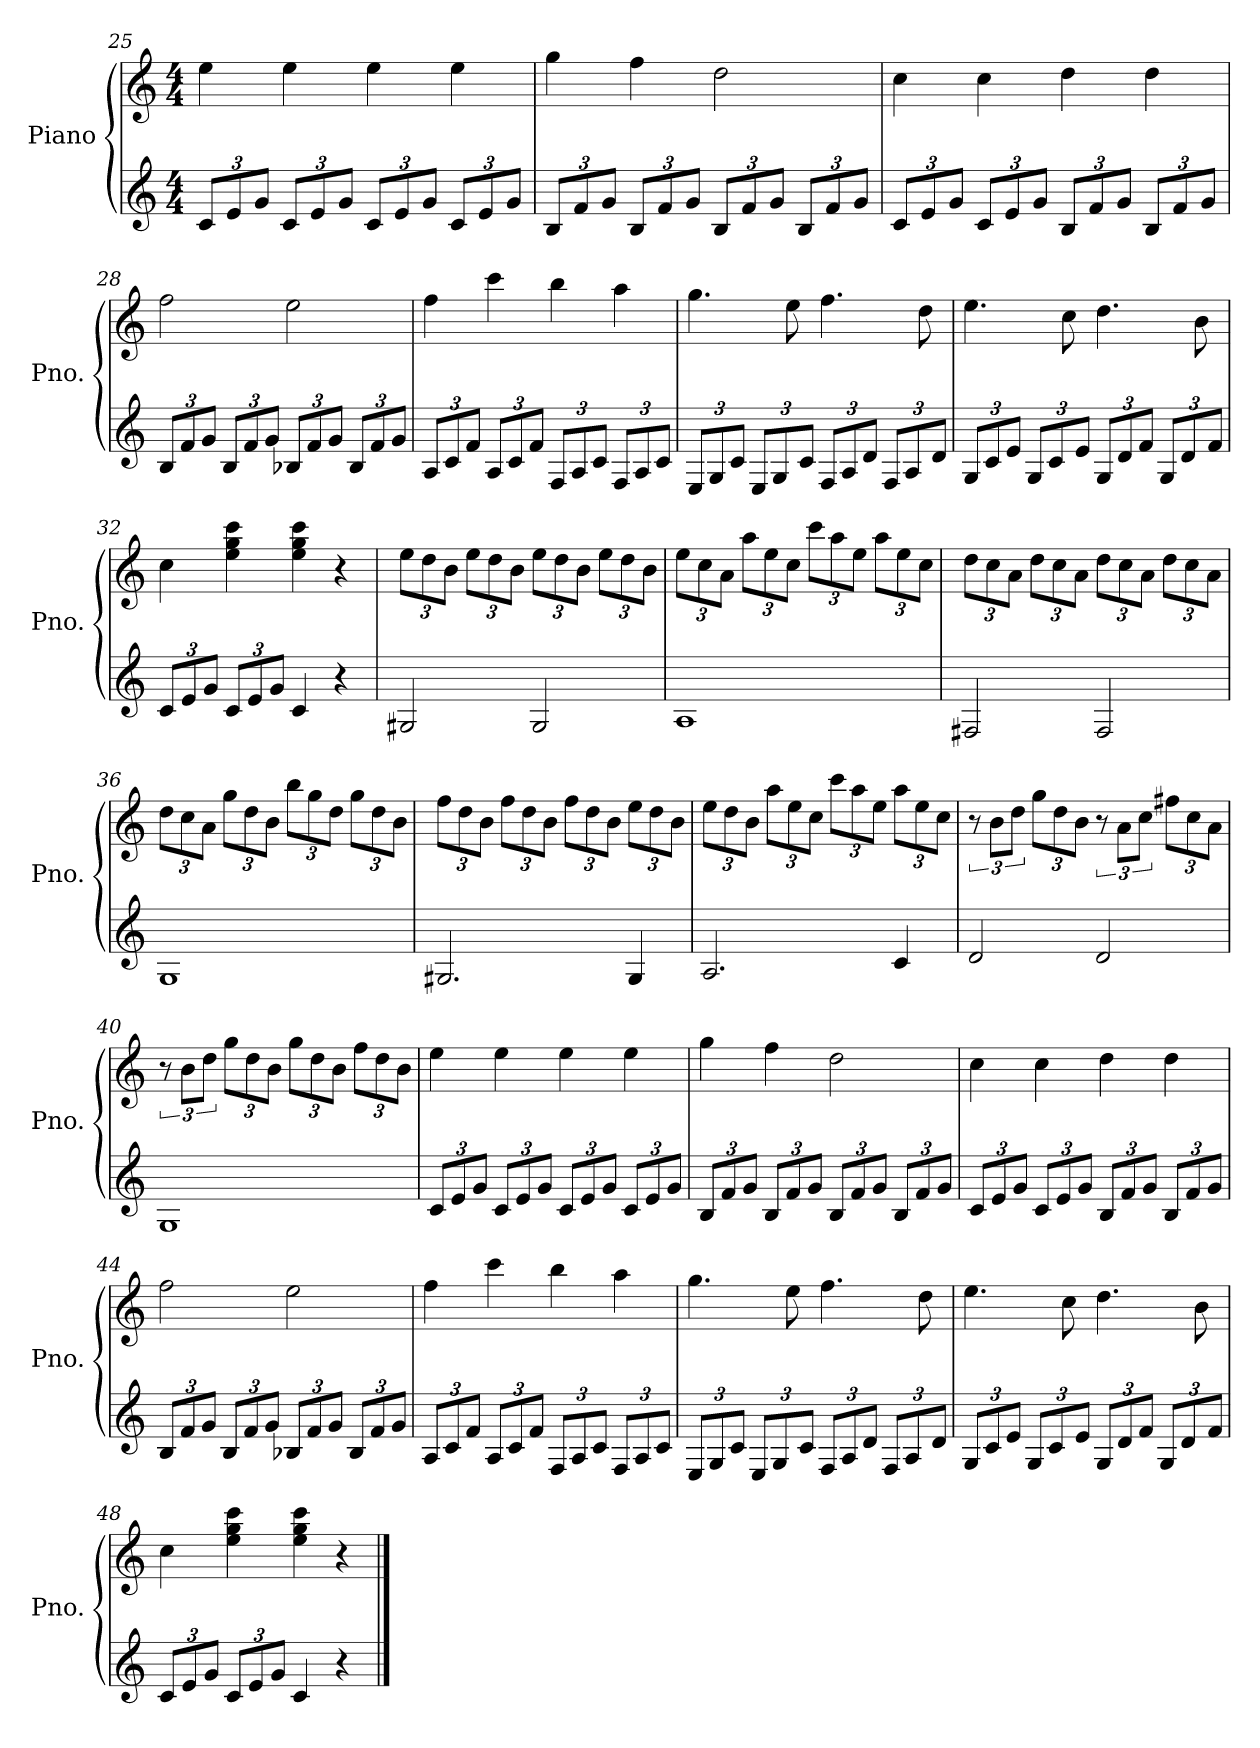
**kern	**kern
*part1	*part1
*staff2	*staff1
*I"Piano	*
*I'Pno.	*
*clefG2	*clefG2
*k[]	*k[]
*M4/4	*M4/4
*Xbrackettup	*
=25	=25
12c/L	4ee\
12e/	.
12g/J	.
12c/L	4ee\
12e/	.
12g/J	.
12c/L	4ee\
12e/	.
12g/J	.
12c/L	4ee\
12e/	.
12g/J	.
!!LO:LB:g=z
=26	=26
12B/L	4gg\
12f/	.
12g/J	.
12B/L	4ff\
12f/	.
12g/J	.
12B/L	2dd\
12f/	.
12g/J	.
12B/L	.
12f/	.
12g/J	.
=27	=27
12c/L	4cc\
12e/	.
12g/J	.
12c/L	4cc\
12e/	.
12g/J	.
12B/L	4dd\
12f/	.
12g/J	.
12B/L	4dd\
12f/	.
12g/J	.
=28	=28
12B/L	2ff\
12f/	.
12g/J	.
12B/L	.
12f/	.
12g/J	.
12B-X/L	2ee\
12f/	.
12g/J	.
12B-/L	.
12f/	.
12g/J	.
!!LO:LB:g=z
=29	=29
12A/L	4ff\
12c/	.
12f/J	.
12A/L	4ccc\
12c/	.
12f/J	.
12F/L	4bb\
12A/	.
12c/J	.
12F/L	4aa\
12A/	.
12c/J	.
=30	=30
12E/L	4.gg\
12G/	.
12c/J	.
12E/L	.
12G/	.
.	8ee\
12c/J	.
12F/L	4.ff\
12A/	.
12d/J	.
12F/L	.
12A/	.
.	8dd\
12d/J	.
=31	=31
12G/L	4.ee\
12c/	.
12e/J	.
12G/L	.
12c/	.
.	8cc\
12e/J	.
12G/L	4.dd\
12d/	.
12f/J	.
12G/L	.
12d/	.
.	8b\
12f/J	.
!!LO:PB:g=z
=32	=32
12c/L	4cc\
12e/	.
12g/J	.
12c/L	4ee\ 4gg\ 4ccc\
12e/	.
12g/J	.
4c/	4ee\ 4gg\ 4ccc\
4r	4r
=33	=33
*	*Xbrackettup
2G#X/	12ee\L
.	12dd\
.	12b\J
.	12ee\L
.	12dd\
.	12b\J
2G#/	12ee\L
.	12dd\
.	12b\J
.	12ee\L
.	12dd\
.	12b\J
=34	=34
1A	12ee\L
.	12cc\
.	12a\J
.	12aa\L
.	12ee\
.	12cc\J
.	12ccc\L
.	12aa\
.	12ee\J
.	12aa\L
.	12ee\
.	12cc\J
=35	=35
2F#X/	12dd\L
.	12cc\
.	12a\J
.	12dd\L
.	12cc\
.	12a\J
2F#/	12dd\L
.	12cc\
.	12a\J
.	12dd\L
.	12cc\
.	12a\J
!!LO:LB:g=z
=36	=36
1G	12dd\L
.	12cc\
.	12a\J
.	12gg\L
.	12dd\
.	12b\J
.	12bb\L
.	12gg\
.	12dd\J
.	12gg\L
.	12dd\
.	12b\J
=37	=37
2.G#X/	12ff\L
.	12dd\
.	12b\J
.	12ff\L
.	12dd\
.	12b\J
.	12ff\L
.	12dd\
.	12b\J
4G#/	12ee\L
.	12dd\
.	12b\J
=38	=38
2.A/	12ee\L
.	12dd\
.	12b\J
.	12aa\L
.	12ee\
.	12cc\J
.	12ccc\L
.	12aa\
.	12ee\J
4c/	12aa\L
.	12ee\
.	12cc\J
!!LO:LB:g=z
=39	=39
*	*brackettup
2d/	12r
.	12b\L
.	12dd\J
*	*Xbrackettup
.	12gg\L
.	12dd\
.	12b\J
*	*brackettup
2d/	12r
.	12a\L
.	12cc\J
*	*Xbrackettup
.	12ff#X\L
.	12cc\
.	12a\J
=40	=40
*	*brackettup
1G	12r
.	12b\L
.	12dd\J
*	*Xbrackettup
.	12gg\L
.	12dd\
.	12b\J
.	12gg\L
.	12dd\
.	12b\J
.	12ff\L
.	12dd\
.	12b\J
=41	=41
12c/L	4ee\
12e/	.
12g/J	.
12c/L	4ee\
12e/	.
12g/J	.
12c/L	4ee\
12e/	.
12g/J	.
12c/L	4ee\
12e/	.
12g/J	.
!!LO:LB:g=z
=42	=42
12B/L	4gg\
12f/	.
12g/J	.
12B/L	4ff\
12f/	.
12g/J	.
12B/L	2dd\
12f/	.
12g/J	.
12B/L	.
12f/	.
12g/J	.
=43	=43
12c/L	4cc\
12e/	.
12g/J	.
12c/L	4cc\
12e/	.
12g/J	.
12B/L	4dd\
12f/	.
12g/J	.
12B/L	4dd\
12f/	.
12g/J	.
=44	=44
12B/L	2ff\
12f/	.
12g/J	.
12B/L	.
12f/	.
12g/J	.
12B-X/L	2ee\
12f/	.
12g/J	.
12B-/L	.
12f/	.
12g/J	.
!!LO:LB:g=z
=45	=45
12A/L	4ff\
12c/	.
12f/J	.
12A/L	4ccc\
12c/	.
12f/J	.
12F/L	4bb\
12A/	.
12c/J	.
12F/L	4aa\
12A/	.
12c/J	.
=46	=46
12E/L	4.gg\
12G/	.
12c/J	.
12E/L	.
12G/	.
.	8ee\
12c/J	.
12F/L	4.ff\
12A/	.
12d/J	.
12F/L	.
12A/	.
.	8dd\
12d/J	.
=47	=47
12G/L	4.ee\
12c/	.
12e/J	.
12G/L	.
12c/	.
.	8cc\
12e/J	.
12G/L	4.dd\
12d/	.
12f/J	.
12G/L	.
12d/	.
.	8b\
12f/J	.
!!LO:LB:g=z
=48	=48
12c/L	4cc\
12e/	.
12g/J	.
12c/L	4ee\ 4gg\ 4ccc\
12e/	.
12g/J	.
4c/	4ee\ 4gg\ 4ccc\
4r	4r
==	==
*-	*-
